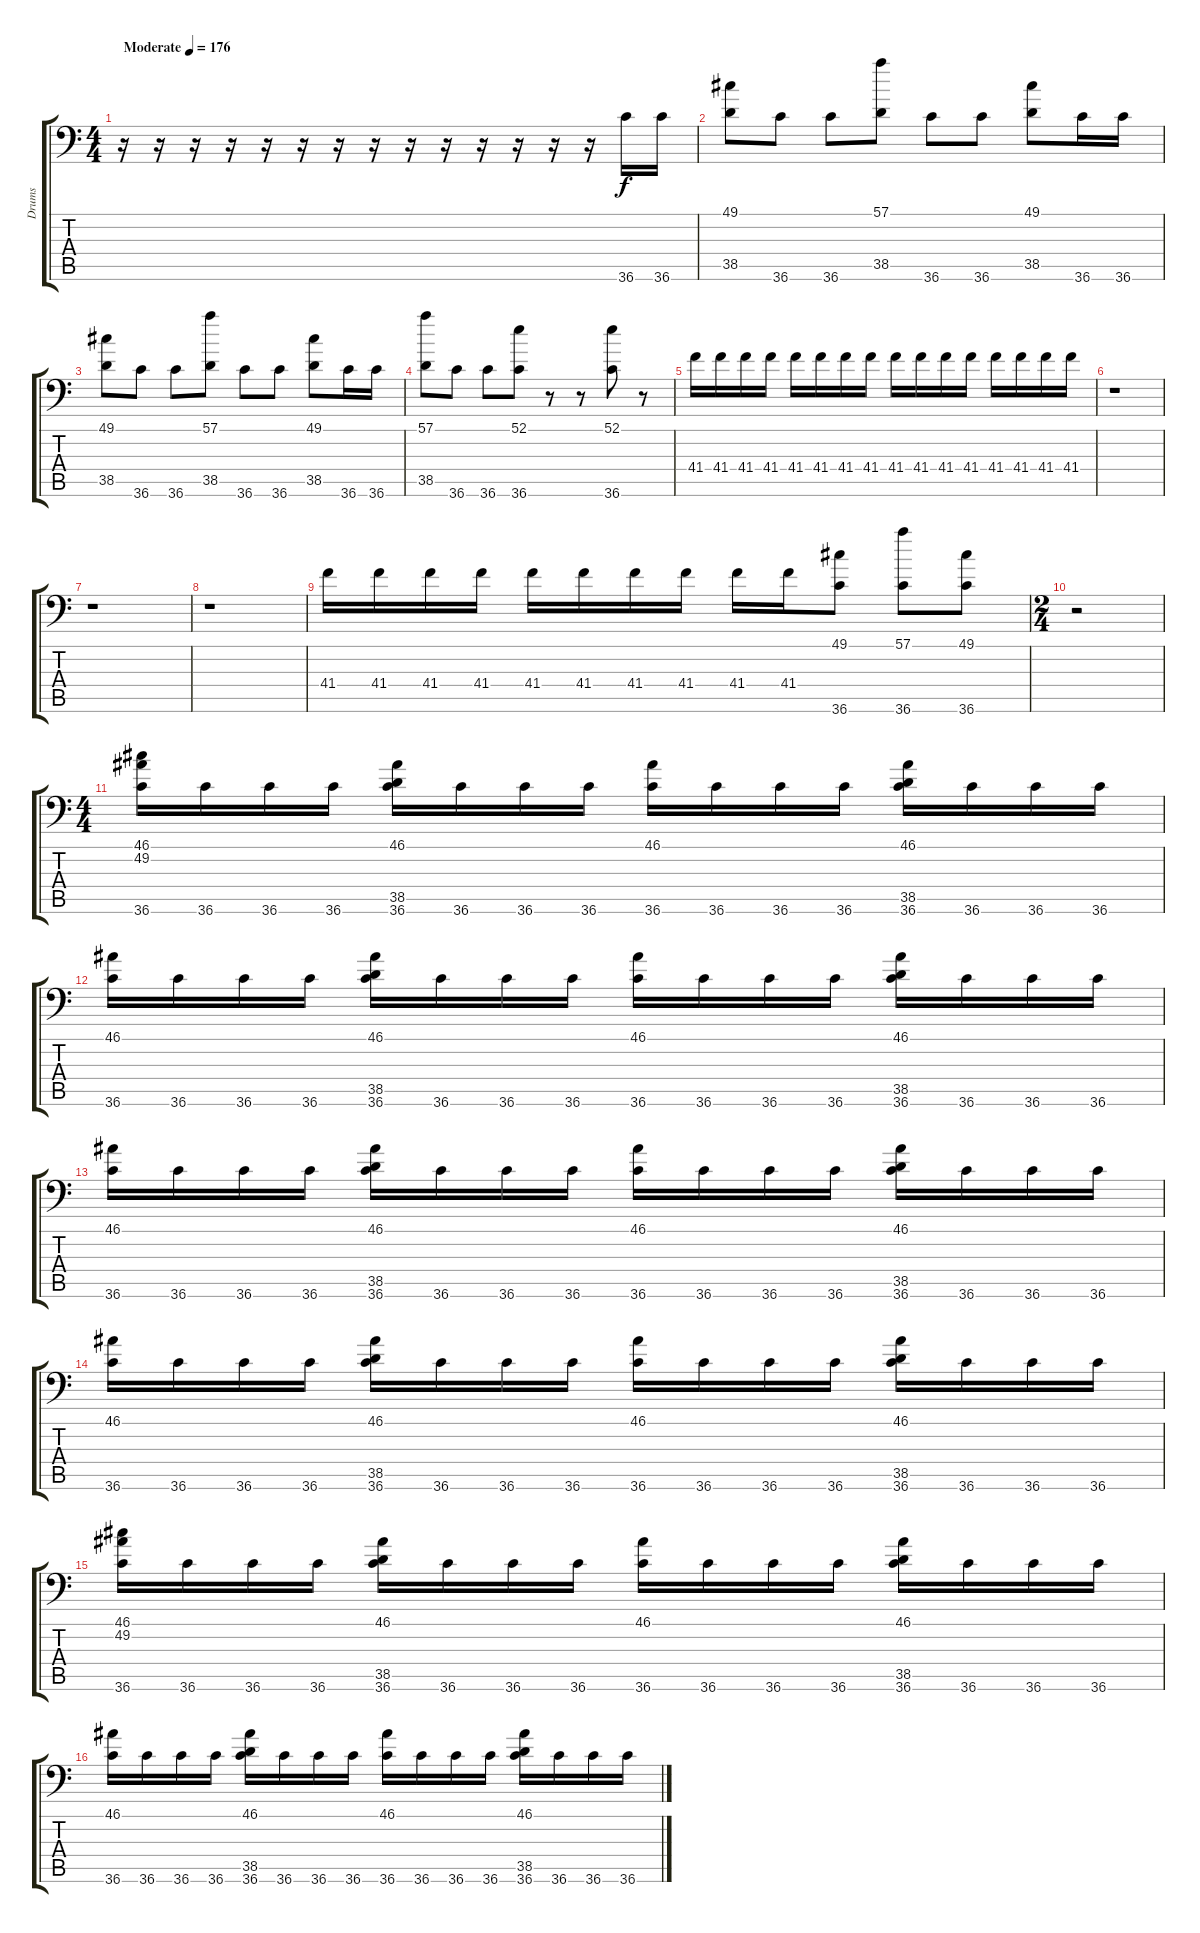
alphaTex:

\track ("Drums" "Drums") {instrument acousticgrandpiano}
\staff {score tabs}
\tuning (C-1 C-1 C-1 C-1 C-1 C-1) {hide}
\ts (4 4)
\tempo (176 "Moderate")
\clef f4
\ks c
r.16{dy f instrument acousticgrandpiano} r.16 r.16 r.16 r.16 r.16 r.16 r.16 r.16 r.16 r.16 r.16 r.16 r.16 36.6.16 36.6.16 |
(49.1 38.5).8 36.6.8 36.6.8 (57.1 38.5).8 36.6.8 36.6.8 (49.1 38.5).8 36.6.16 36.6.16 |
(49.1 38.5).8 36.6.8 36.6.8 (57.1 38.5).8 36.6.8 36.6.8 (49.1 38.5).8 36.6.16 36.6.16 |
(57.1 38.5).8 36.6.8 36.6.8 (52.1 36.6).8 r.8 r.8 (52.1 36.6).8 r.8 |
41.4.16 41.4.16 41.4.16 41.4.16 41.4.16 41.4.16 41.4.16 41.4.16 41.4.16 41.4.16 41.4.16 41.4.16 41.4.16 41.4.16 41.4.16 41.4.16 |
r.1 |
r.1 |
r.1 |
41.4.16 41.4.16 41.4.16 41.4.16 41.4.16 41.4.16 41.4.16 41.4.16 41.4.16 41.4.16 (49.1 36.6).8 (57.1 36.6).8 (49.1 36.6).8 |
\ts (2 4)
r.2 |
\ts (4 4)
(46.1 49.2 36.6).16 36.6.16 36.6.16 36.6.16 (46.1 38.5 36.6).16 36.6.16 36.6.16 36.6.16 (46.1 36.6).16 36.6.16 36.6.16 36.6.16 (46.1 38.5 36.6).16 36.6.16 36.6.16 36.6.16 |
(46.1 36.6).16 36.6.16 36.6.16 36.6.16 (46.1 38.5 36.6).16 36.6.16 36.6.16 36.6.16 (46.1 36.6).16 36.6.16 36.6.16 36.6.16 (46.1 38.5 36.6).16 36.6.16 36.6.16 36.6.16 |
(46.1 36.6).16 36.6.16 36.6.16 36.6.16 (46.1 38.5 36.6).16 36.6.16 36.6.16 36.6.16 (46.1 36.6).16 36.6.16 36.6.16 36.6.16 (46.1 38.5 36.6).16 36.6.16 36.6.16 36.6.16 |
(46.1 36.6).16 36.6.16 36.6.16 36.6.16 (46.1 38.5 36.6).16 36.6.16 36.6.16 36.6.16 (46.1 36.6).16 36.6.16 36.6.16 36.6.16 (46.1 38.5 36.6).16 36.6.16 36.6.16 36.6.16 |
(46.1 49.2 36.6).16 36.6.16 36.6.16 36.6.16 (46.1 38.5 36.6).16 36.6.16 36.6.16 36.6.16 (46.1 36.6).16 36.6.16 36.6.16 36.6.16 (46.1 38.5 36.6).16 36.6.16 36.6.16 36.6.16 |
(46.1 36.6).16 36.6.16 36.6.16 36.6.16 (46.1 38.5 36.6).16 36.6.16 36.6.16 36.6.16 (46.1 36.6).16 36.6.16 36.6.16 36.6.16 (46.1 38.5 36.6).16 36.6.16 36.6.16 36.6.16
